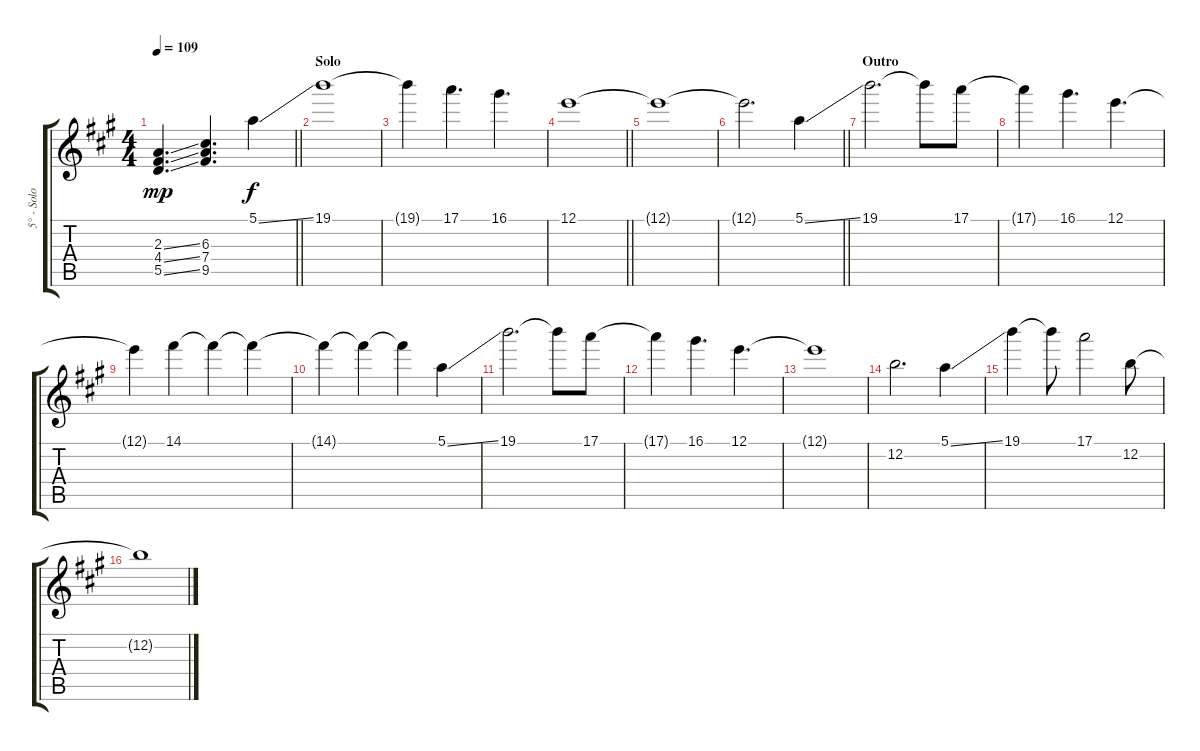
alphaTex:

\track ("5° - Solo guitar" "5° - Solo ") {instrument distortionguitar}
\staff {score tabs}
\tuning (E4 B3 G3 D3 A2 E2) {hide}
\ts (4 4)
\tempo 109
\clef g2
\barLineRight lightlight
\ks f#minor
(2.3{ss} 4.4{ss} 5.5{ss}).4{d dy mp instrument acousticguitarnylon} (6.3 7.4 9.5).4{d} 5.1{ss}.4{dy f instrument distortionguitar} |
\section ("" "Solo")
19.1.1 |
19.1{t}.4 17.1.4{d} 16.1.4{d} |
\barLineRight lightlight
12.1.1 |
12.1{t}.1 |
\barLineRight lightlight
12.1{t}.2{d} 5.1{ss}.4 |
\section ("" "Outro")
19.1.2{d} 19.1{t}.8 17.1.8 |
17.1{t}.4 16.1.4{d} 12.1.4{d} |
12.1{t}.4 14.1.4 14.1{t}.4 14.1{t}.4 |
14.1{t}.4 14.1{t}.4 14.1{t}.4 5.1{ss}.4 |
19.1.2{d} 19.1{t}.8 17.1.8 |
17.1{t}.4 16.1.4{d} 12.1.4{d} |
12.1{t}.1 |
12.2.2{d} 5.1{ss}.4 |
19.1.4 19.1{t}.8 17.1.2 12.2.8 |
12.2{t}.1
